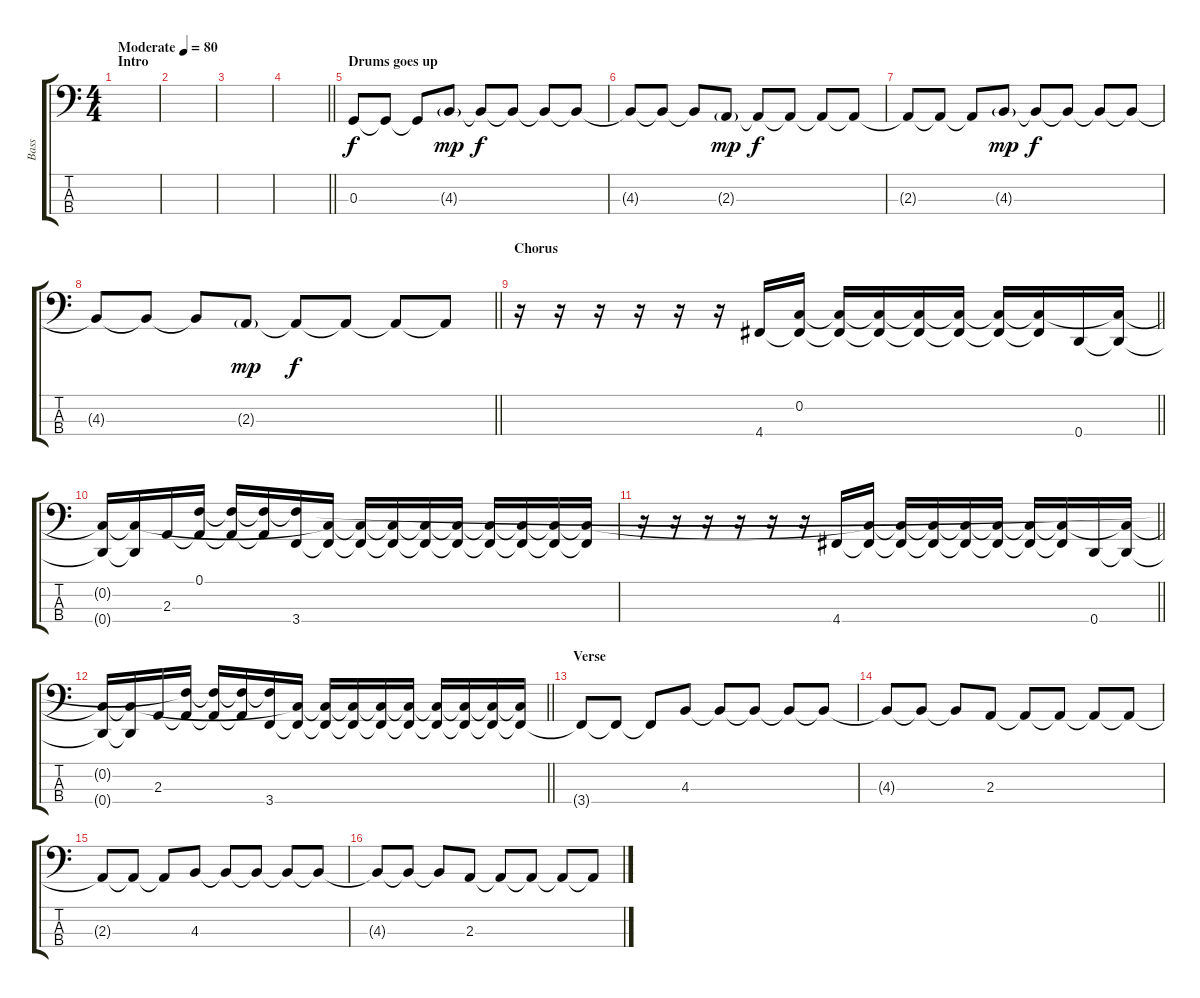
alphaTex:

\track ("Bass" "Bass") {instrument electricbassfinger}
\staff {score tabs}
\tuning (F2 C2 G1 D1) {hide}
\ts (4 4)
\section ("" "Intro")
\tempo (80 "Moderate")
\clef f4
\ks c
|
|
|
\barLineRight lightlight
|
\section ("" "Drums goes up")
0.3.8 0.3{t}.8 0.3{t}.8 4.3{g}.8{dy mp} 4.3{t}.8{dy f} 4.3{t}.8 4.3{t}.8 4.3{t}.8 |
4.3{t}.8 4.3{t}.8 4.3{t}.8 2.3{g}.8{dy mp} 2.3{t}.8{dy f} 2.3{t}.8 2.3{t}.8 2.3{t}.8 |
2.3{t}.8 2.3{t}.8 2.3{t}.8 4.3{g}.8{dy mp} 4.3{t}.8{dy f} 4.3{t}.8 4.3{t}.8 4.3{t}.8 |
\barLineRight lightlight
4.3{t}.8 4.3{t}.8 4.3{t}.8 2.3{g}.8{dy mp} 2.3{t}.8{dy f} 2.3{t}.8 2.3{t}.8 2.3{t}.8 |
\section ("" "Chorus")
\barLineRight lightlight
r.16 r.16 r.16 r.16 r.16 r.16 4.4.16 (0.2 4.4{t}).16 (0.2{t} 4.4{t}).16 (0.2{t} 4.4{t}).16 (0.2{t} 4.4{t}).16 (0.2{t} 4.4{t}).16 (0.2{t} 4.4{t}).16 (0.2{t} 4.4{t}).16 0.4.16 (0.2{t} 0.4{t}).16 |
\section ("" "")
(0.2{t} 0.4{t}).16 (0.2{t} 0.4{t}).16 2.3.16 (0.1 2.3{t}).16 (0.1{t} 2.3{t}).16 (0.1{t} 2.3{t}).16 (0.1{t} 3.4).16 (0.2{t} 3.4{t}).16 (0.2{t} 3.4{t}).16 (0.2{t} 3.4{t}).16 (0.2{t} 3.4{t}).16 (0.2{t} 3.4{t}).16 (0.2{t} 3.4{t}).16 (0.2{t} 3.4{t}).16 (0.2{t} 3.4{t}).16 (0.2{t} 3.4{t}).16 |
\barLineRight lightlight
r.16 r.16 r.16 r.16 r.16 r.16 4.4.16 (0.2{t} 4.4{t}).16 (0.2{t} 4.4{t}).16 (0.2{t} 4.4{t}).16 (0.2{t} 4.4{t}).16 (0.2{t} 4.4{t}).16 (0.2{t} 4.4{t}).16 (0.2{t} 4.4{t}).16 0.4.16 (0.2{t} 0.4{t}).16 |
\barLineRight lightlight
(0.2{t} 0.4{t}).16 (0.2{t} 0.4{t}).16 2.3.16 (0.1{t} 2.3{t}).16 (0.1{t} 2.3{t}).16 (0.1{t} 2.3{t}).16 (0.1{t} 3.4).16 (0.2{t} 3.4{t}).16 (0.2{t} 3.4{t}).16 (0.2{t} 3.4{t}).16 (0.2{t} 3.4{t}).16 (0.2{t} 3.4{t}).16 (0.2{t} 3.4{t}).16 (0.2{t} 3.4{t}).16 (0.2{t} 3.4{t}).16 (0.2{t} 3.4{t}).16 |
\section ("" "Verse")
3.4{t}.8 3.4{t}.8 3.4{t}.8 4.3.8 4.3{t}.8 4.3{t}.8 4.3{t}.8 4.3{t}.8 |
4.3{t}.8 4.3{t}.8 4.3{t}.8 2.3.8 2.3{t}.8 2.3{t}.8 2.3{t}.8 2.3{t}.8 |
2.3{t}.8 2.3{t}.8 2.3{t}.8 4.3.8 4.3{t}.8 4.3{t}.8 4.3{t}.8 4.3{t}.8 |
4.3{t}.8 4.3{t}.8 4.3{t}.8 2.3.8 2.3{t}.8 2.3{t}.8 2.3{t}.8 2.3{t}.8
